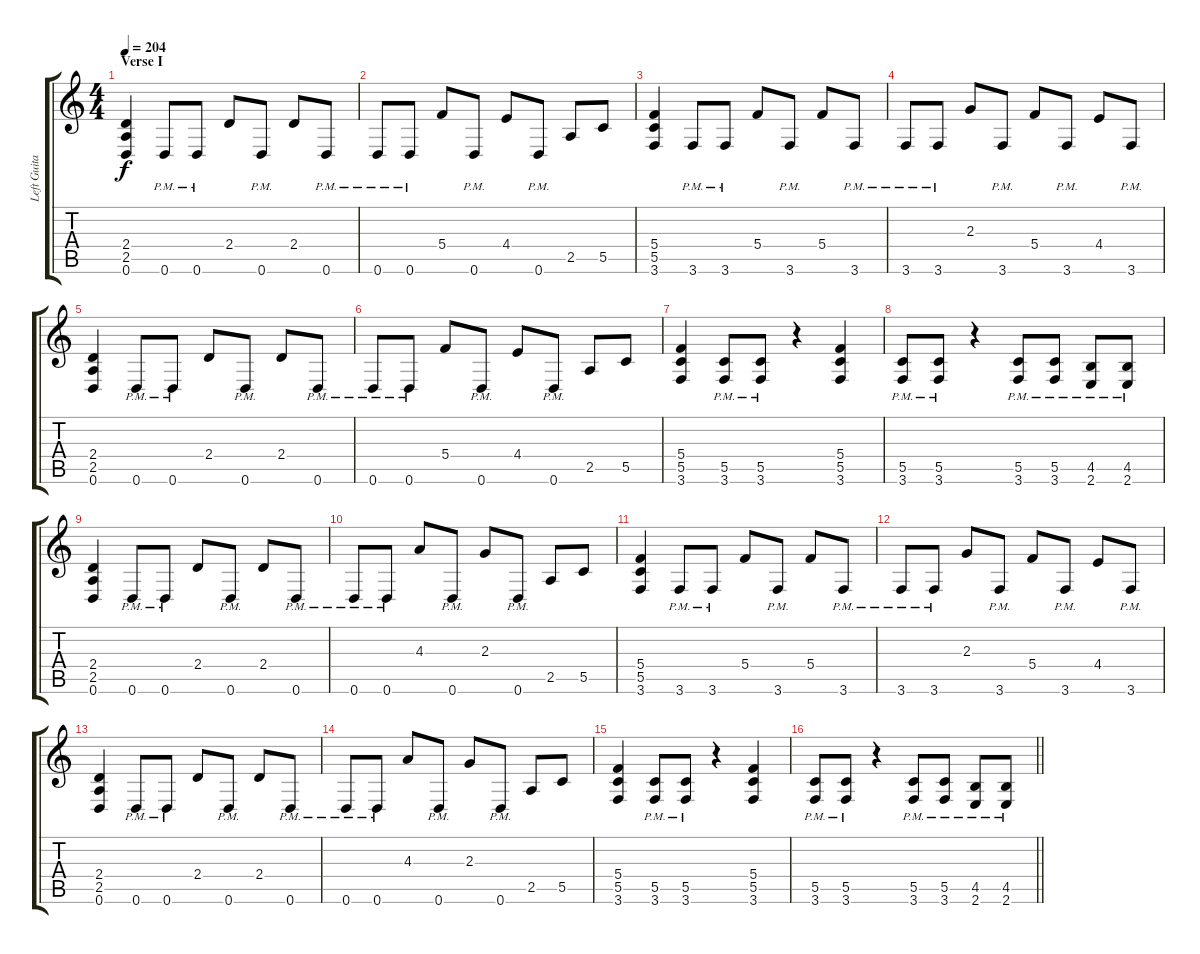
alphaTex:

\track ("Left Guitar" "Left Guita") {instrument distortionguitar}
\staff {score tabs}
\tuning (D4 A3 F3 C3 G2 D2) {hide}
\ts (4 4)
\section ("" "Verse I")
\tempo 204
\clef g2
\ks c
(2.4 2.5 0.6).4{dy f} 0.6{pm}.8 0.6{pm}.8 2.4.8 0.6{pm}.8 2.4.8 0.6{pm}.8 |
0.6{pm}.8 0.6{pm}.8 5.4.8 0.6{pm}.8 4.4.8 0.6{pm}.8 2.5.8 5.5.8 |
(5.4 5.5 3.6).4 3.6{pm}.8 3.6{pm}.8 5.4.8 3.6{pm}.8 5.4.8 3.6{pm}.8 |
3.6{pm}.8 3.6{pm}.8 2.3.8 3.6{pm}.8 5.4.8 3.6{pm}.8 4.4.8 3.6{pm}.8 |
(2.4 2.5 0.6).4 0.6{pm}.8 0.6{pm}.8 2.4.8 0.6{pm}.8 2.4.8 0.6{pm}.8 |
0.6{pm}.8 0.6{pm}.8 5.4.8 0.6{pm}.8 4.4.8 0.6{pm}.8 2.5.8 5.5.8 |
(5.4 5.5 3.6).4 (5.5{pm} 3.6{pm}).8 (5.5{pm} 3.6{pm}).8 r.4 (5.4 5.5 3.6).4 |
(5.5{pm} 3.6{pm}).8 (5.5{pm} 3.6{pm}).8 r.4 (5.5{pm} 3.6{pm}).8 (5.5{pm} 3.6{pm}).8 (4.5{pm} 2.6{pm}).8 (4.5{pm} 2.6{pm}).8 |
(2.4 2.5 0.6).4 0.6{pm}.8 0.6{pm}.8 2.4.8 0.6{pm}.8 2.4.8 0.6{pm}.8 |
0.6{pm}.8 0.6{pm}.8 4.3.8 0.6{pm}.8 2.3.8 0.6{pm}.8 2.5.8 5.5.8 |
(5.4 5.5 3.6).4 3.6{pm}.8 3.6{pm}.8 5.4.8 3.6{pm}.8 5.4.8 3.6{pm}.8 |
3.6{pm}.8 3.6{pm}.8 2.3.8 3.6{pm}.8 5.4.8 3.6{pm}.8 4.4.8 3.6{pm}.8 |
(2.4 2.5 0.6).4 0.6{pm}.8 0.6{pm}.8 2.4.8 0.6{pm}.8 2.4.8 0.6{pm}.8 |
0.6{pm}.8 0.6{pm}.8 4.3.8 0.6{pm}.8 2.3.8 0.6{pm}.8 2.5.8 5.5.8 |
(5.4 5.5 3.6).4 (5.5{pm} 3.6{pm}).8 (5.5{pm} 3.6{pm}).8 r.4 (5.4 5.5 3.6).4 |
\barLineRight lightlight
(5.5{pm} 3.6{pm}).8 (5.5{pm} 3.6{pm}).8 r.4 (5.5{pm} 3.6{pm}).8 (5.5{pm} 3.6{pm}).8 (4.5{pm} 2.6{pm}).8 (4.5{pm} 2.6{pm}).8
